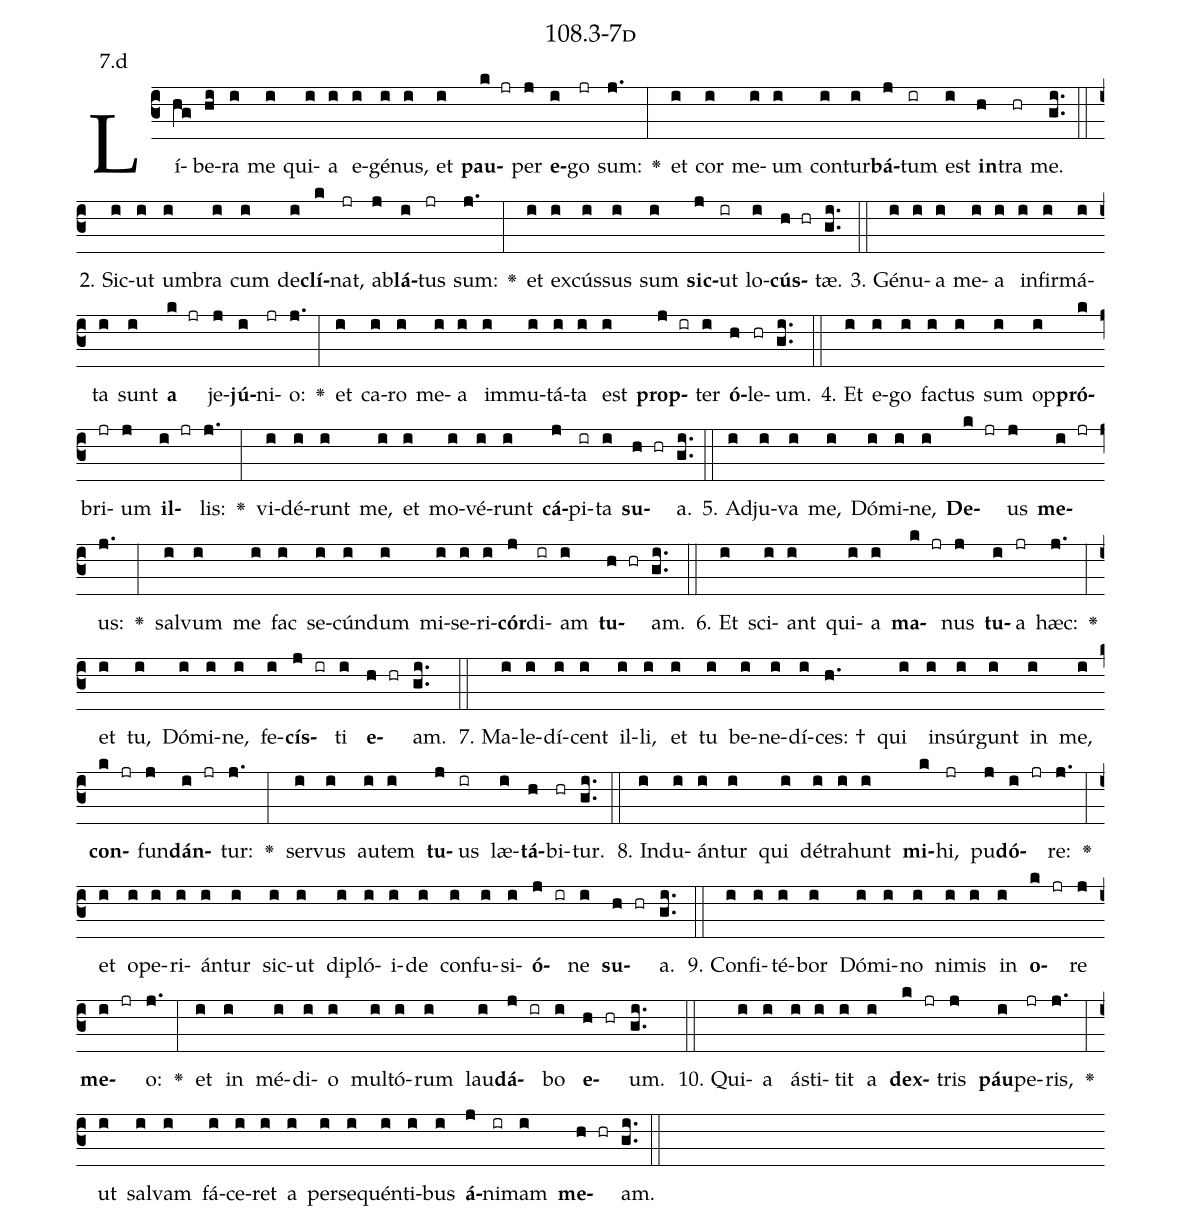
name: 108.3-7d;
annotation: 7.d;
%%
(c3)Lí(hg)be(hi)ra(i) me(i) qui(i)a(i) e(i)gé(i)nus,(i) et(i) <b>pau</b>(k jr)per(j) <b>e</b>(i)go(jr) sum:(j.) <v>\greheightstar</v>(:) et(i) cor(i) me(i)um(i) con(i)tur(i)<b>bá</b>(j)tum(ir) est(i) <b>in</b>(h)tra(hr) me.(gi..) (::)
2. Sic(i)ut(i) um(i)bra(i) cum(i) de(i)<b>clí</b>(k)nat,(jr) ab(j)<b>lá</b>(i)tus(jr) sum:(j.) <v>\greheightstar</v>(:) et(i) ex(i)cús(i)sus(i) sum(i) <b>sic</b>(j)ut(ir) lo(i)<b>cús</b>(h hr)tæ.(gi..) (::)
3. Gé(i)nu(i)a(i) me(i)a(i) in(i)fir(i)má(i)ta(i) sunt(i) <b>a</b>(k jr) je(j)<b>jú</b>(i)ni(jr)o:(j.) <v>\greheightstar</v>(:) et(i) ca(i)ro(i) me(i)a(i) im(i)mu(i)tá(i)ta(i) est(i) <b>prop</b>(j ir)ter(i) <b>ó</b>(h)le(hr)um.(gi..) (::)
4. Et(i) e(i)go(i) fac(i)tus(i) sum(i) op(i)<b>pró</b>(k)bri(jr)um(j) <b>il</b>(i jr)lis:(j.) <v>\greheightstar</v>(:) vi(i)dé(i)runt(i) me,(i) et(i) mo(i)vé(i)runt(i) <b>cá</b>(j)pi(ir)ta(i) <b>su</b>(h hr)a.(gi..) (::)
5. Ad(i)ju(i)va(i) me,(i) Dó(i)mi(i)ne,(i) <b>De</b>(k jr)us(j) <b>me</b>(i jr)us:(j.) <v>\greheightstar</v>(:) sal(i)vum(i) me(i) fac(i) se(i)cún(i)dum(i) mi(i)se(i)ri(i)<b>cór</b>(j)di(ir)am(i) <b>tu</b>(h hr)am.(gi..) (::)
6. Et(i) sci(i)ant(i) qui(i)a(i) <b>ma</b>(k jr)nus(j) <b>tu</b>(i)a(jr) hæc:(j.) <v>\greheightstar</v>(:) et(i) tu,(i) Dó(i)mi(i)ne,(i) fe(i)<b>cís</b>(j ir)ti(i) <b>e</b>(h hr)am.(gi..) (::)
7. Ma(i)le(i)dí(i)cent(i) il(i)li,(i) et(i) tu(i) be(i)ne(i)dí(i)ces: †(h.) qui(i) in(i)súr(i)gunt(i) in(i) me,(i) <b>con</b>(k jr)fun(j)<b>dán</b>(i jr)tur:(j.) <v>\greheightstar</v>(:) ser(i)vus(i) au(i)tem(i) <b>tu</b>(j)us(ir) læ(i)<b>tá</b>(h)bi(hr)tur.(gi..) (::)
8. Ind(i)u(i)án(i)tur(i) qui(i) dé(i)tra(i)hunt(i) <b>mi</b>(k)hi,(jr) pu(j)<b>dó</b>(i jr)re:(j.) <v>\greheightstar</v>(:) et(i) o(i)pe(i)ri(i)án(i)tur(i) sic(i)ut(i) di(i)pló(i)i(i)de(i) con(i)fu(i)si(i)<b>ó</b>(j ir)ne(i) <b>su</b>(h hr)a.(gi..) (::)
9. Con(i)fi(i)té(i)bor(i) Dó(i)mi(i)no(i) ni(i)mis(i) in(i) <b>o</b>(k jr)re(j) <b>me</b>(i jr)o:(j.) <v>\greheightstar</v>(:) et(i) in(i) mé(i)di(i)o(i) mul(i)tó(i)rum(i) lau(i)<b>dá</b>(j ir)bo(i) <b>e</b>(h hr)um.(gi..) (::)
10. Qui(i)a(i) á(i)sti(i)tit(i) a(i) <b>dex</b>(k jr)tris(j) <b>páu</b>(i)pe(jr)ris,(j.) <v>\greheightstar</v>(:) ut(i) sal(i)vam(i) fá(i)ce(i)ret(i) a(i) per(i)se(i)quén(i)ti(i)bus(i) <b>á</b>(j)ni(ir)mam(i) <b>me</b>(h hr)am.(gi..) (::)
